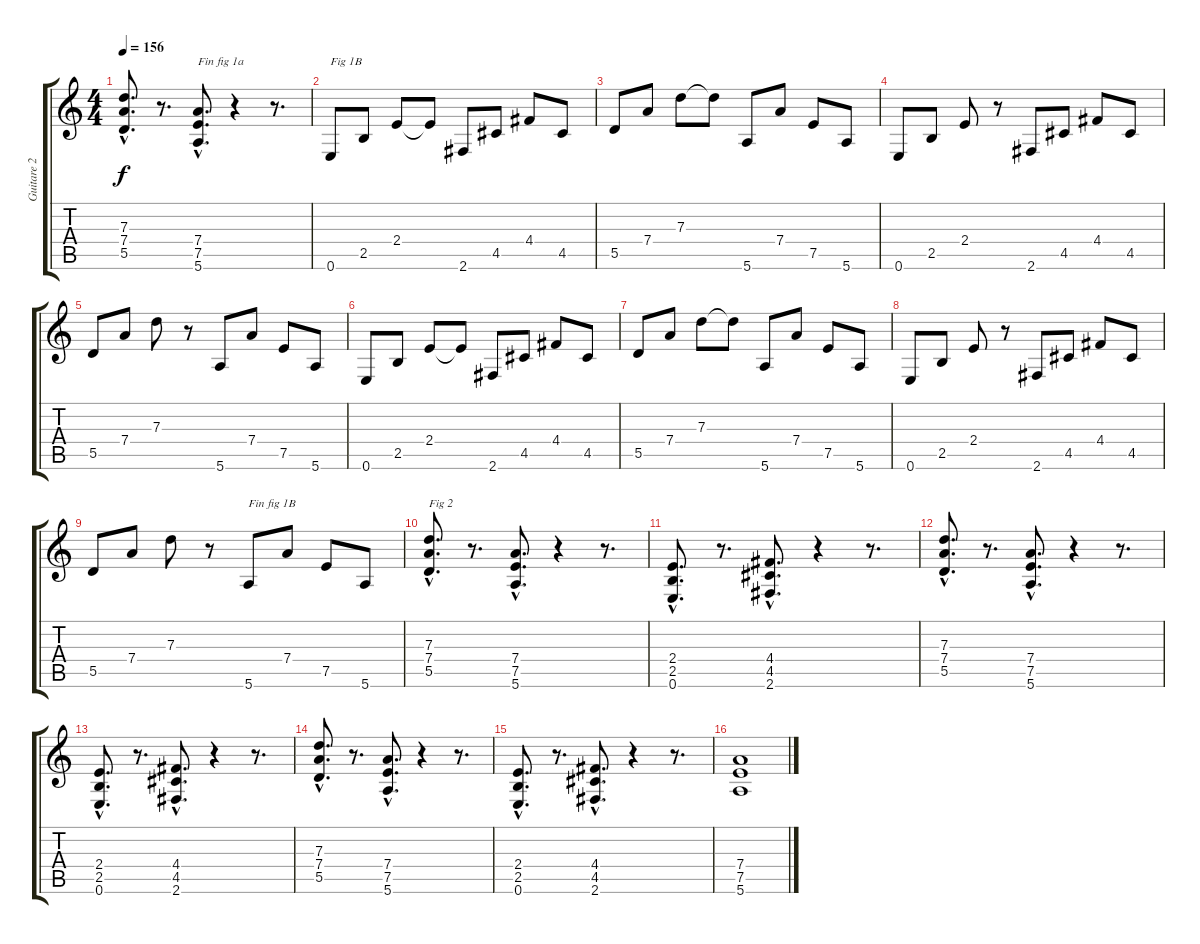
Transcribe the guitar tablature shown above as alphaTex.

\track ("Guitare 2" "Guitare 2") {instrument distortionguitar}
\staff {score tabs}
\tuning (E4 B3 G3 D3 A2 E2) {hide}
\ts (4 4)
\tempo 156
\clef g2
\ks c
(7.3{hac} 7.4{hac} 5.5{hac}).8{d dy f} r.8{d} (7.4{hac} 7.5{hac} 5.6{hac}).8{d txt "Fin fig 1a"} r.4 r.8{d} |
0.6.8{txt "Fig 1B"} 2.5.8 2.4.8 2.4{t}.8 2.6.8 4.5.8 4.4.8 4.5.8 |
5.5.8 7.4.8 7.3.8 7.3{t}.8 5.6.8 7.4.8 7.5.8 5.6.8 |
0.6.8 2.5.8 2.4.8 r.8 2.6.8 4.5.8 4.4.8 4.5.8 |
5.5.8 7.4.8 7.3.8 r.8 5.6.8 7.4.8 7.5.8 5.6.8 |
0.6.8 2.5.8 2.4.8 2.4{t}.8 2.6.8 4.5.8 4.4.8 4.5.8 |
5.5.8 7.4.8 7.3.8 7.3{t}.8 5.6.8 7.4.8 7.5.8 5.6.8 |
0.6.8 2.5.8 2.4.8 r.8 2.6.8 4.5.8 4.4.8 4.5.8 |
5.5.8 7.4.8 7.3.8 r.8 5.6.8{txt "Fin fig 1B"} 7.4.8 7.5.8 5.6.8 |
(7.3{hac} 7.4{hac} 5.5{hac}).8{d txt "Fig 2"} r.8{d} (7.4{hac} 7.5{hac} 5.6{hac}).8{d} r.4 r.8{d} |
(2.4{hac} 2.5{hac} 0.6{hac}).8{d} r.8{d} (4.4{hac} 4.5{hac} 2.6{hac}).8{d} r.4 r.8{d} |
(7.3{hac} 7.4{hac} 5.5{hac}).8{d} r.8{d} (7.4{hac} 7.5{hac} 5.6{hac}).8{d} r.4 r.8{d} |
(2.4{hac} 2.5{hac} 0.6{hac}).8{d} r.8{d} (4.4{hac} 4.5{hac} 2.6{hac}).8{d} r.4 r.8{d} |
(7.3{hac} 7.4{hac} 5.5{hac}).8{d} r.8{d} (7.4{hac} 7.5{hac} 5.6{hac}).8{d} r.4 r.8{d} |
(2.4{hac} 2.5{hac} 0.6{hac}).8{d} r.8{d} (4.4{hac} 4.5{hac} 2.6{hac}).8{d} r.4 r.8{d} |
(7.4 7.5 5.6).1
